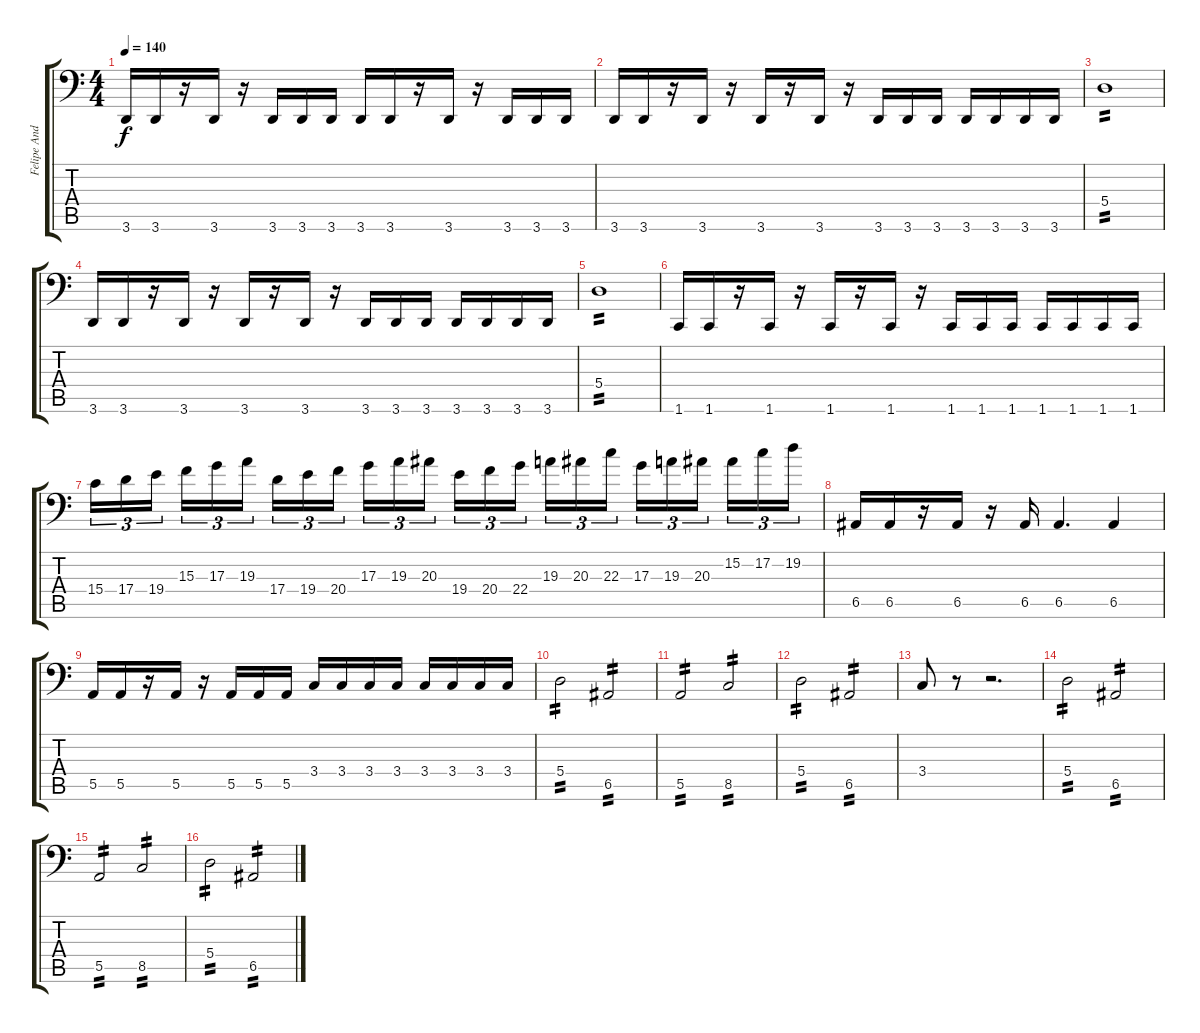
\track ("Felipe Andreoli" "Felipe And") {instrument electricbassfinger}
\staff {score tabs}
\tuning (C3 G2 D2 A1 E1 B0) {hide}
\ts (4 4)
\tempo 140
\clef f4
\ks c
3.6.16{dy f} 3.6.16 r.16 3.6.16 r.16 3.6.16 3.6.16 3.6.16 3.6.16 3.6.16 r.16 3.6.16 r.16 3.6.16 3.6.16 3.6.16 |
3.6.16 3.6.16 r.16 3.6.16 r.16 3.6.16 r.16 3.6.16 r.16 3.6.16 3.6.16 3.6.16 3.6.16 3.6.16 3.6.16 3.6.16 |
5.4.1{tp 2} |
3.6.16 3.6.16 r.16 3.6.16 r.16 3.6.16 r.16 3.6.16 r.16 3.6.16 3.6.16 3.6.16 3.6.16 3.6.16 3.6.16 3.6.16 |
5.4.1{tp 2} |
1.6.16 1.6.16 r.16 1.6.16 r.16 1.6.16 r.16 1.6.16 r.16 1.6.16 1.6.16 1.6.16 1.6.16 1.6.16 1.6.16 1.6.16 |
15.4.16{tu (3 2)} 17.4.16{tu (3 2)} 19.4.16{tu (3 2)} 15.3.16{tu (3 2)} 17.3.16{tu (3 2)} 19.3.16{tu (3 2)} 17.4.16{tu (3 2)} 19.4.16{tu (3 2)} 20.4.16{tu (3 2)} 17.3.16{tu (3 2)} 19.3.16{tu (3 2)} 20.3.16{tu (3 2)} 19.4.16{tu (3 2)} 20.4.16{tu (3 2)} 22.4.16{tu (3 2)} 19.3.16{tu (3 2)} 20.3.16{tu (3 2)} 22.3.16{tu (3 2)} 17.3.16{tu (3 2)} 19.3.16{tu (3 2)} 20.3.16{tu (3 2)} 15.2.16{tu (3 2)} 17.2.16{tu (3 2)} 19.2.16{tu (3 2)} |
6.5.16 6.5.16 r.16 6.5.16 r.16 6.5.16 6.5.4{d} 6.5.4 |
5.5.16 5.5.16 r.16 5.5.16 r.16 5.5.16 5.5.16 5.5.16 3.4.16 3.4.16 3.4.16 3.4.16 3.4.16 3.4.16 3.4.16 3.4.16 |
5.4.2{tp 2} 6.5.2{tp 2} |
5.5.2{tp 2} 8.5.2{tp 2} |
5.4.2{tp 2} 6.5.2{tp 2} |
3.4.8 r.8 r.2{d} |
5.4.2{tp 2} 6.5.2{tp 2} |
5.5.2{tp 2} 8.5.2{tp 2} |
5.4.2{tp 2} 6.5.2{tp 2}
